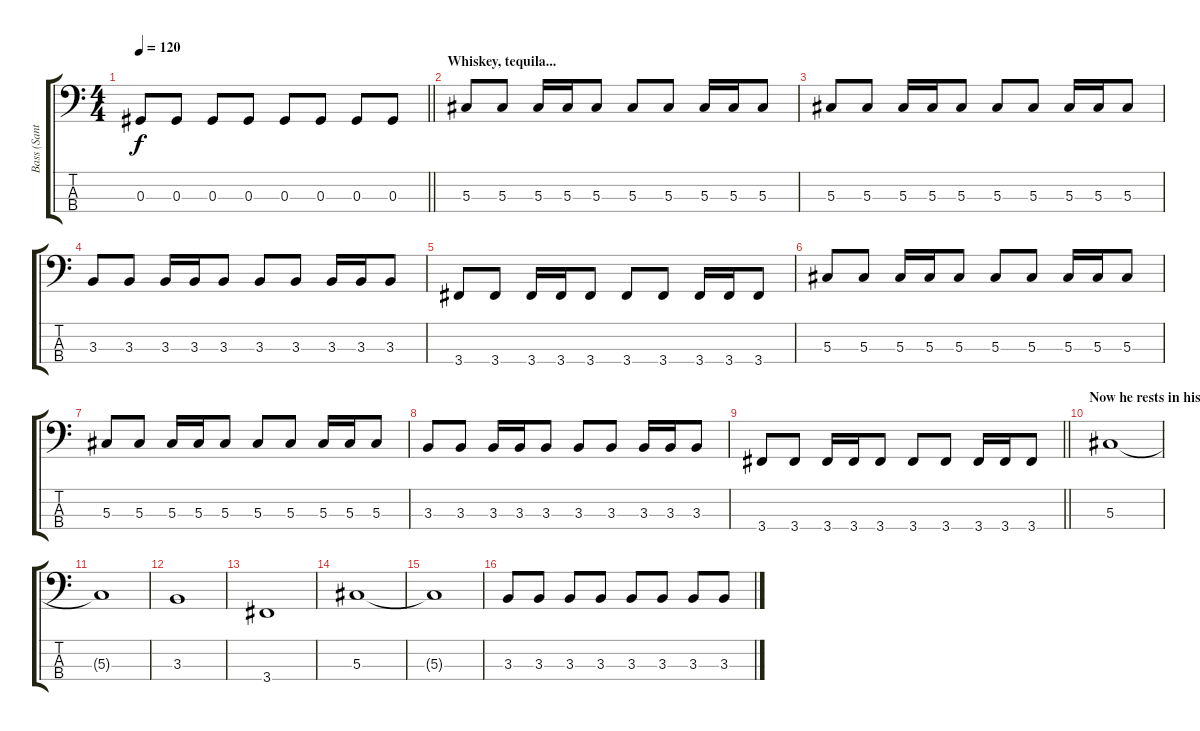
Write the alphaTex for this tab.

\track ("Bass (Santi)" "Bass (Sant") {instrument electricbassfinger}
\staff {score tabs}
\tuning (Gb2 Db2 Ab1 Eb1) {hide}
\ts (4 4)
\tempo 120
\clef f4
\barLineRight lightlight
\ks c
0.3.8{dy f} 0.3.8 0.3.8 0.3.8 0.3.8 0.3.8 0.3.8 0.3.8 |
\section ("" "Whiskey, tequila...")
5.3.8 5.3.8 5.3.16 5.3.16 5.3.8 5.3.8 5.3.8 5.3.16 5.3.16 5.3.8 |
5.3.8 5.3.8 5.3.16 5.3.16 5.3.8 5.3.8 5.3.8 5.3.16 5.3.16 5.3.8 |
3.3.8 3.3.8 3.3.16 3.3.16 3.3.8 3.3.8 3.3.8 3.3.16 3.3.16 3.3.8 |
3.4.8 3.4.8 3.4.16 3.4.16 3.4.8 3.4.8 3.4.8 3.4.16 3.4.16 3.4.8 |
5.3.8 5.3.8 5.3.16 5.3.16 5.3.8 5.3.8 5.3.8 5.3.16 5.3.16 5.3.8 |
5.3.8 5.3.8 5.3.16 5.3.16 5.3.8 5.3.8 5.3.8 5.3.16 5.3.16 5.3.8 |
3.3.8 3.3.8 3.3.16 3.3.16 3.3.8 3.3.8 3.3.8 3.3.16 3.3.16 3.3.8 |
\barLineRight lightlight
3.4.8 3.4.8 3.4.16 3.4.16 3.4.8 3.4.8 3.4.8 3.4.16 3.4.16 3.4.8 |
\section ("" "Now he rests in his pine box...")
5.3.1 |
5.3{t}.1 |
3.3.1 |
3.4.1 |
5.3.1 |
5.3{t}.1 |
3.3.8 3.3.8 3.3.8 3.3.8 3.3.8 3.3.8 3.3.8 3.3.8
